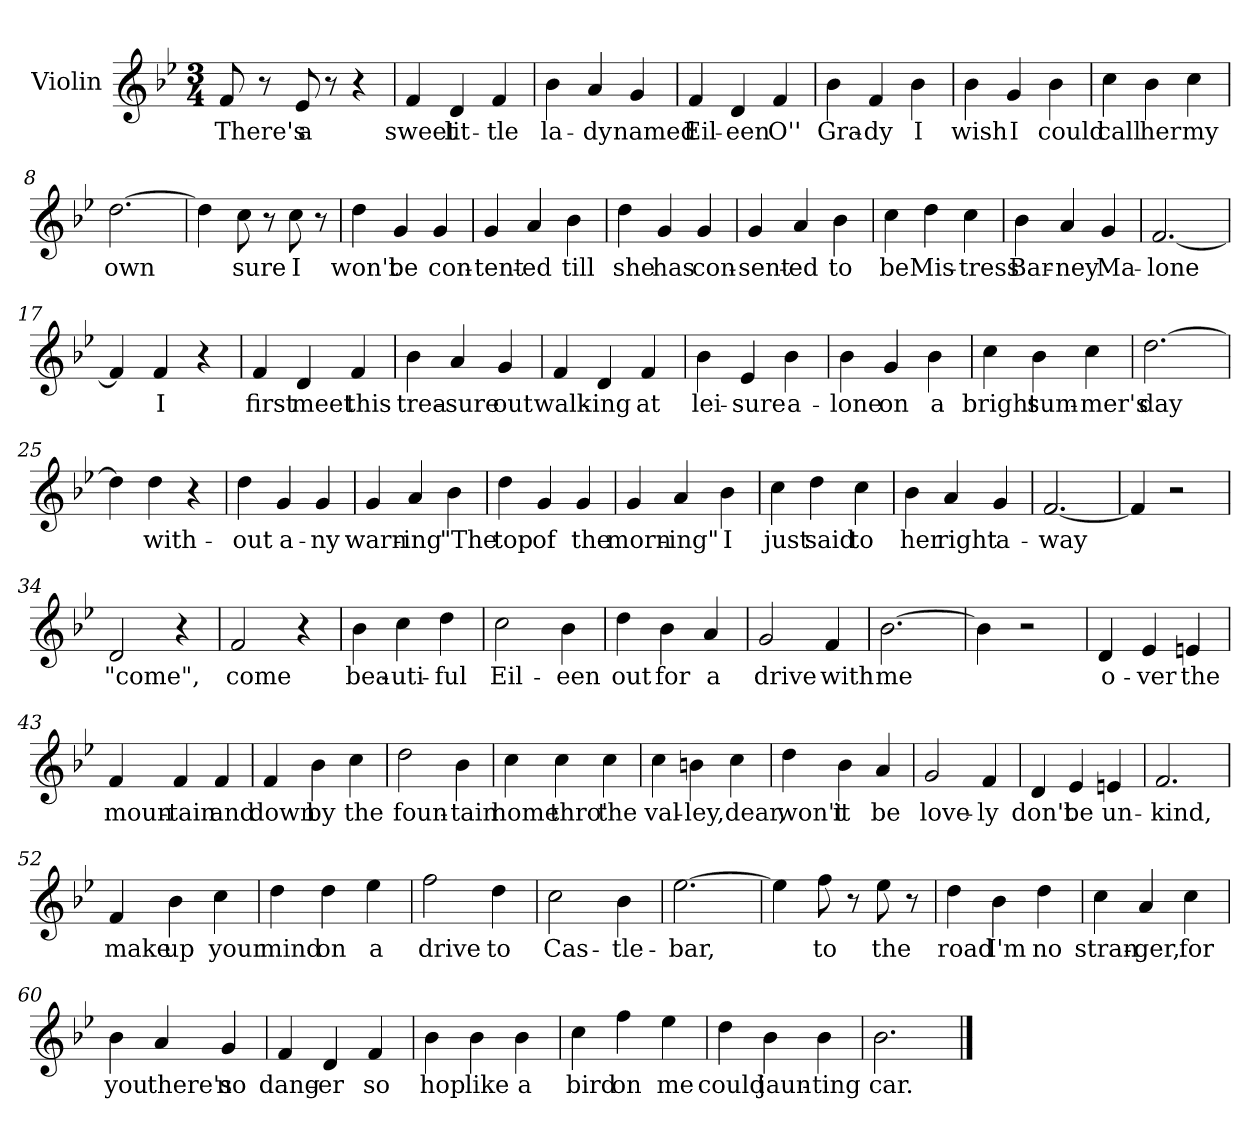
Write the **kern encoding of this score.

**kern	**text
*part1	*part1
*staff1	*staff1
*I"Violin	*
*I'Vln	*
*clefG2	*
*k[b-e-]	*
*B-:	*
*M3/4	*
=1	=1
8f/	There's
8r	.
8e-/	a
8r	.
4r	.
=2	=2
4f/	-sweet
4d/	lit-
4f/	tle
=3	=3
4b-\	la-
4a/	dy
4g/	named
=4	=4
4f/	Eil-
4d/	een
4f/	O''
=5	=5
4b-\	Gra-
4f/	dy
4b-\	I
=6	=6
4b-\	wish
4g/	I
4b-\	could
=7	=7
4cc\	call
4b-\	her
4cc\	my
=8	=8
[2.dd\	own
!!LO:LB:g=z
=9	=9
4dd\]	.
8cc\	sure
8r	.
8cc\	I
8r	.
=10	=10
4dd\	won't
4g/	be
4g/	con-
=11	=11
4g/	tent-
4a/	ed
4b-\	till
=12	=12
4dd\	she
4g/	has
4g/	con-
=13	=13
4g/	sent-
4a/	ed
4b-\	to
=14	=14
4cc\	be
4dd\	Mis-
4cc\	tress
=15	=15
4b-\	Bar-
4a/	ney
4g/	Ma-
=16	=16
[2.f/	lone
!!LO:LB:g=z
=17	=17
4f/]	.
4f/	I
4r	.
=18	=18
4f/	first
4d/	meet
4f/	this
=19	=19
4b-\	trea-
4a/	sure
4g/	out
=20	=20
4f/	walk-
4d/	ing
4f/	at
=21	=21
4b-\	lei-
4e-/	sure
4b-\	a-
=22	=22
4b-\	lone
4g/	on
4b-\	a
=23	=23
4cc\	bright
4b-\	sum-
4cc\	mer's
=24	=24
[2.dd\	day
!!LO:LB:g=z
=25	=25
4dd\]	.
4dd\	with-
4r	.
=26	=26
4dd\	out
4g/	a-
4g/	ny
=27	=27
4g/	warn-
4a/	ing
4b-\	"The
=28	=28
4dd\	top
4g/	of
4g/	the
=29	=29
4g/	morn-
4a/	ing"
4b-\	I
=30	=30
4cc\	just
4dd\	said
4cc\	to
=31	=31
4b-\	her
4a/	right
4g/	a-
=32	=32
[2.f/	way
!!LO:LB:g=z
=33	=33
4f/]	.
2r	.
=34	=34
2d/	"come",
4r	.
=35	=35
2f/	come
4r	.
=36	=36
4b-\	bea-
4cc\	uti-
4dd\	ful
=37	=37
2cc\	Eil-
4b-\	een
=38	=38
4dd\	out
4b-\	for
4a/	a
=39	=39
2g/	drive
4f/	with
=40	=40
[2.b-\	me
=41	=41
4b-\]	.
2r	.
=42	=42
4d/	o-
4e-/	ver
4en/	the
!!LO:LB:g=z
=43	=43
4f/	moun-
4f/	tain
4f/	and
=44	=44
4f/	down
4b-\	by
4cc\	the
=45	=45
2dd\	foun-
4b-\	tain
=46	=46
4cc\	home
4cc\	thro'
4cc\	the
=47	=47
4cc\	val-
4bn\	ley,
4cc\	dear,
=48	=48
4dd\	won't
4b-\	it
4a/	be
=49	=49
2g/	love-
4f/	ly
!!LO:LB:g=z
=50	=50
4d/	don't
4e-/	be
4en/	un-
=51	=51
2.f/	kind,
=52	=52
4f/	make
4b-\	up
4cc\	your
=53	=53
4dd\	mind
4dd\	on
4ee-\	a
=54	=54
2ff\	drive
4dd\	to
=55	=55
2cc\	Cas-
4b-\	tle-
=56	=56
[2.ee-\	bar,
=57	=57
4ee-\]	.
8ff\	to
8r	.
8ee-\	the
8r	.
=58	=58
4dd\	road
4b-\	I'm
4dd\	no
!!LO:LB:g=z
=59	=59
4cc\	stran-
4a/	ger,
4cc\	for
=60	=60
4b-\	you
4a/	there's
4g/	no
=61	=61
4f/	dang-
4d/	er
4f/	so
=62	=62
4b-\	hop
4b-\	like
4b-\	a
=63	=63
4cc\	bird
4ff\	on
4ee-\	me
=64	=64
4dd\	could
4b-\	jaun-
4b-\	ting
=65	=65
2.b-\	car.
==	==
*-	*-
